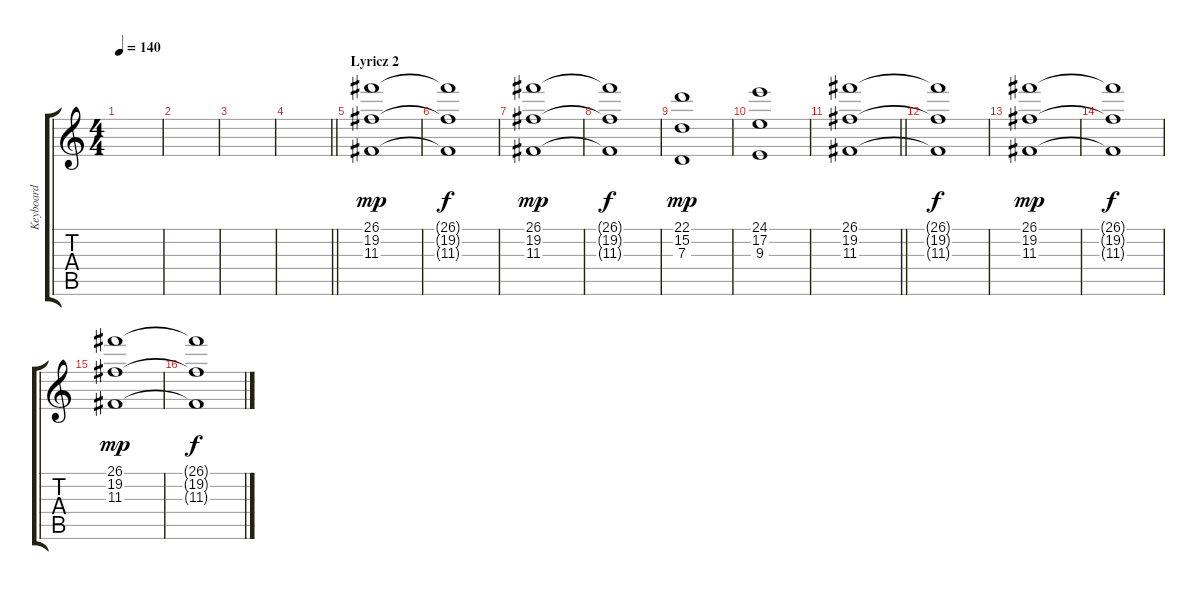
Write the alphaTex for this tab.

\track ("Keyboard" "Keyboard") {instrument tremolostrings}
\staff {score tabs}
\tuning (E4 B3 G3 D3 A2 E2) {hide}
\ts (4 4)
\tempo 140
\clef g2
\ks c
|
|
|
\barLineRight lightlight
|
\section ("" "Lyricz 2")
(26.1 19.2 11.3).1{dy mp} |
(26.1{t} 19.2{t} 11.3{t}).1{dy f} |
(26.1 19.2 11.3).1{dy mp} |
(26.1{t} 19.2{t} 11.3{t}).1{dy f} |
(22.1 15.2 7.3).1{dy mp} |
(24.1 17.2 9.3).1 |
\barLineRight lightlight
(26.1 19.2 11.3).1 |
(26.1{t} 19.2{t} 11.3{t}).1{dy f} |
(26.1 19.2 11.3).1{dy mp} |
(26.1{t} 19.2{t} 11.3{t}).1{dy f} |
(26.1 19.2 11.3).1{dy mp} |
(26.1{t} 19.2{t} 11.3{t}).1{dy f}
